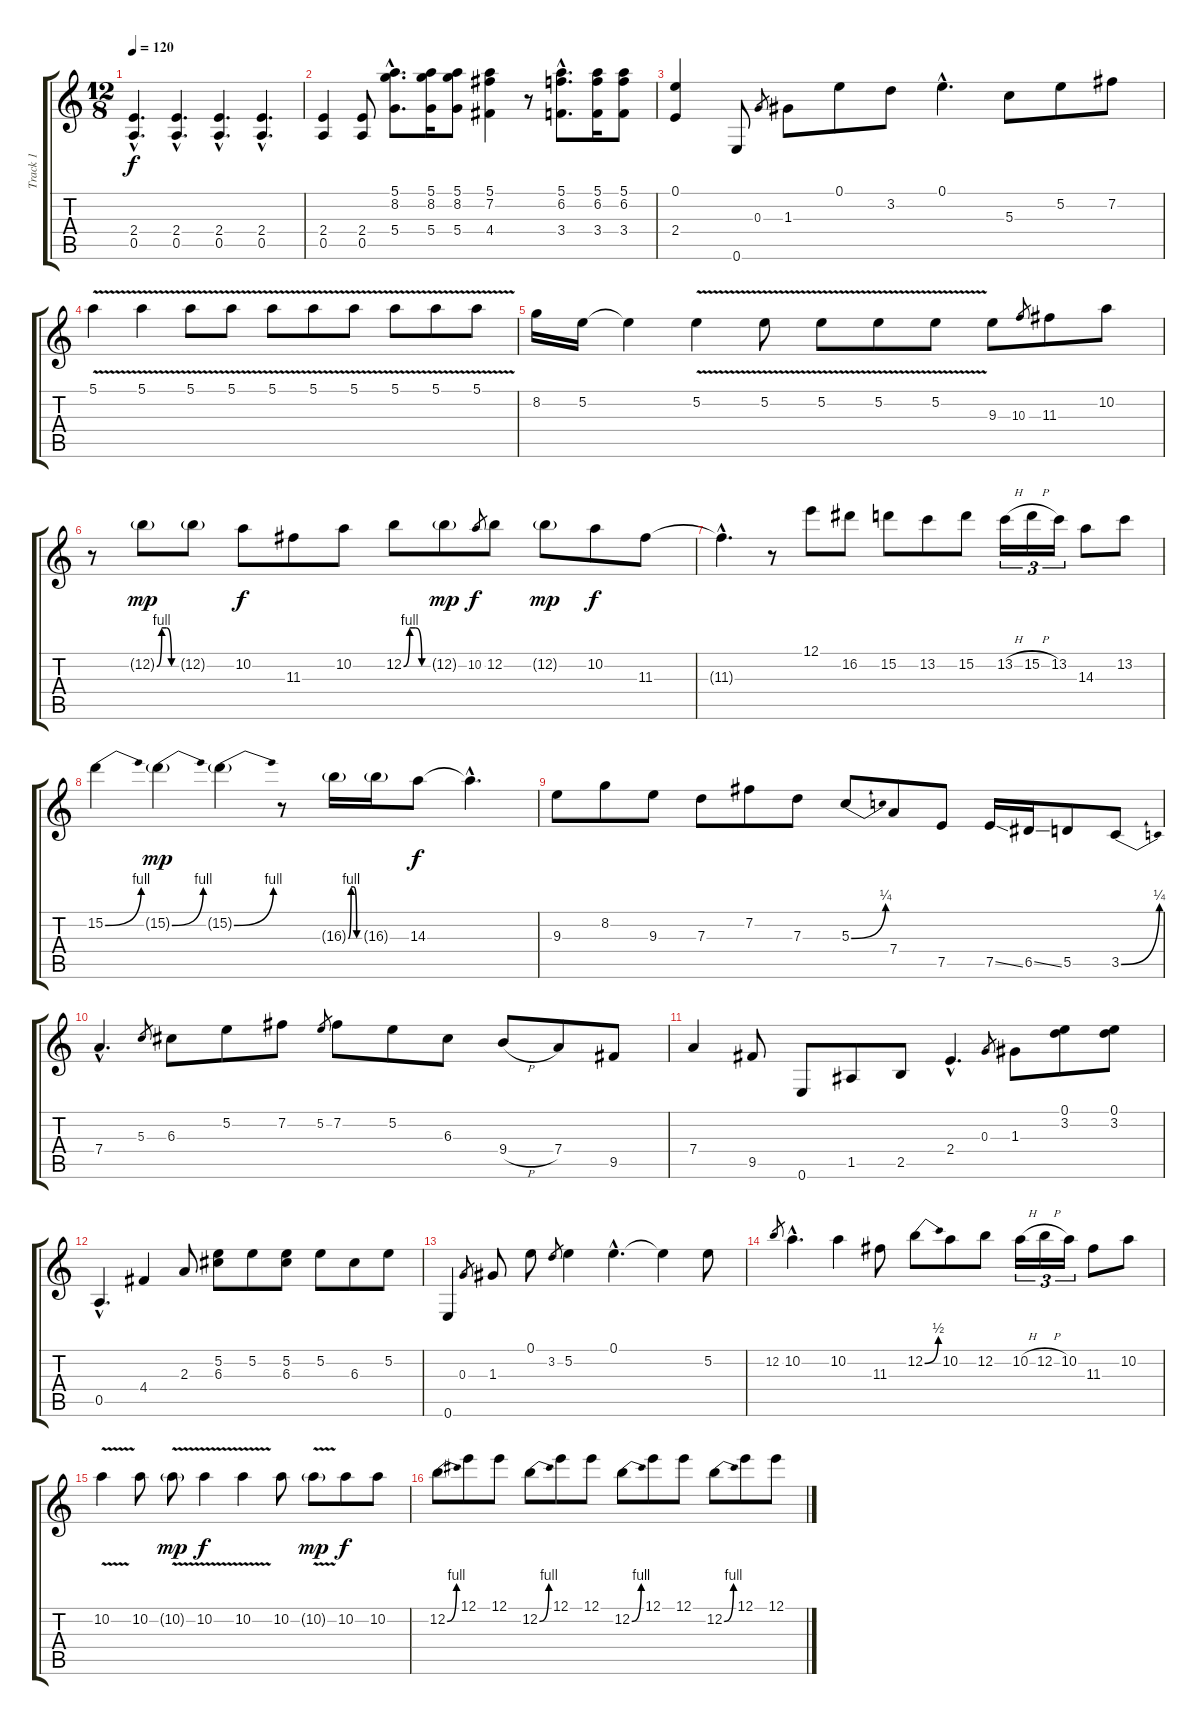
\track ("Track 1" "Track 1") {instrument electricguitarclean}
\staff {score tabs}
\tuning (E4 B3 G3 D3 A2 E2) {hide}
\ts (12 8)
\tempo 120
\clef g2
\ks c
(2.4{hac} 0.5{hac}).4{d dy f} (2.4{hac} 0.5{hac}).4{d} (2.4{hac} 0.5{hac}).4{d} (2.4{hac} 0.5{hac}).4{d} |
(2.4 0.5).4 (2.4 0.5).8 (5.1{hac} 8.2{hac} 5.4{hac}).8{d} (5.1 8.2 5.4).16 (5.1 8.2 5.4).8 (5.1 7.2 4.4).4 r.8 (5.1{hac} 6.2{hac} 3.4{hac}).8{d} (5.1 6.2 3.4).16 (5.1 6.2 3.4).8 |
(0.1 2.4).4 0.6.8 0.3.8{gr} 1.3.8 0.1.8 3.2.8 0.1{hac}.4{d} 5.3.8 5.2.8 7.2.8 |
5.1{v}.4 5.1{v}.4 5.1{v}.8 5.1{v}.8 5.1{v}.8 5.1{v}.8 5.1{v}.8 5.1{v}.8 5.1{v}.8 5.1{v}.8 |
8.2.16 5.2.16 5.2{t}.4 5.2{v}.4 5.2{v}.8 5.2{v}.8 5.2{v}.8 5.2{v}.8 9.3.8 10.3.8{gr} 11.3.8 10.2.8 |
r.8 12.2{be (custom 0 0 15 4 30 4 45 0 60 0) g}.8{dy mp} 12.2{g}.8 10.2.8{dy f} 11.3.8 10.2.8 12.2{be (custom 0 0 15 4 30 4 45 0 60 0)}.8 12.2{g}.8{dy mp} 10.2.8{gr dy f} 12.2.8 12.2{g}.8{dy mp} 10.2.8{dy f} 11.3.8 |
11.3{hac t}.4{d} r.8 12.1.8 16.2.8 15.2.8 13.2.8 15.2.8 13.2{h}.16{tu (3 2)} 15.2{h}.16{tu (3 2)} 13.2.16{tu (3 2)} 14.3.8 13.2.8 |
15.2{be (bend 0 0 60 4)}.4 15.2{be (bend 0 0 60 4) g}.4{dy mp} 15.2{be (bend 0 0 60 4) g}.4 r.8 16.3{be (custom 0 0 15 4 30 4 45 0 60 0) g}.16 16.3{g}.16 14.3.8{dy f} 14.3{hac t}.4{d} |
9.3.8 8.2.8 9.3.8 7.3.8 7.2.8 7.3.8 5.3{be (bend 0 0 60 1)}.8 7.4.8 7.5.8 7.5{ss}.16 6.5{ss}.16 5.5.8 3.5{be (bend 0 0 60 1)}.8 |
7.4{hac}.4{d} 5.3.8{gr} 6.3.8 5.2.8 7.2.8 5.2.8{gr} 7.2.8 5.2.8 6.3.8 9.4{h}.8 7.4.8 9.5.8 |
7.4.4 9.5.8 0.6.8 1.5.8 2.5.8 2.4{hac}.4{d} 0.3.8{gr} 1.3.8 (0.1 3.2).8 (0.1 3.2).8 |
0.5{hac}.4{d} 4.4.4 2.3.8 (5.2 6.3).8 5.2.8 (5.2 6.3).8 5.2.8 6.3.8 5.2.8 |
0.6.4 0.3.8{gr} 1.3.8 0.1.8 3.2.8{gr} 5.2.4 0.1{hac}.4{d} 0.1{t}.4 5.2.8 |
12.2.8{gr} 10.2{hac}.4{d} 10.2.4 11.3.8 12.2{be (bend 0 0 60 2)}.8 10.2.8 12.2.8 10.2{h}.16{tu (3 2)} 12.2{h}.16{tu (3 2)} 10.2.16{tu (3 2)} 11.3.8 10.2.8 |
10.2{v}.4 10.2.8 10.2{v g}.8{dy mp} 10.2{v}.4{dy f} 10.2{v}.4 10.2.8 10.2{v g}.8{dy mp} 10.2.8{dy f} 10.2.8 |
12.2{be (bend 0 0 60 4)}.8 12.1.8 12.1.8 12.2{be (bend 0 0 60 4)}.8 12.1.8 12.1.8 12.2{be (bend 0 0 60 4)}.8 12.1.8 12.1.8 12.2{be (bend 0 0 60 4)}.8 12.1.8 12.1.8
